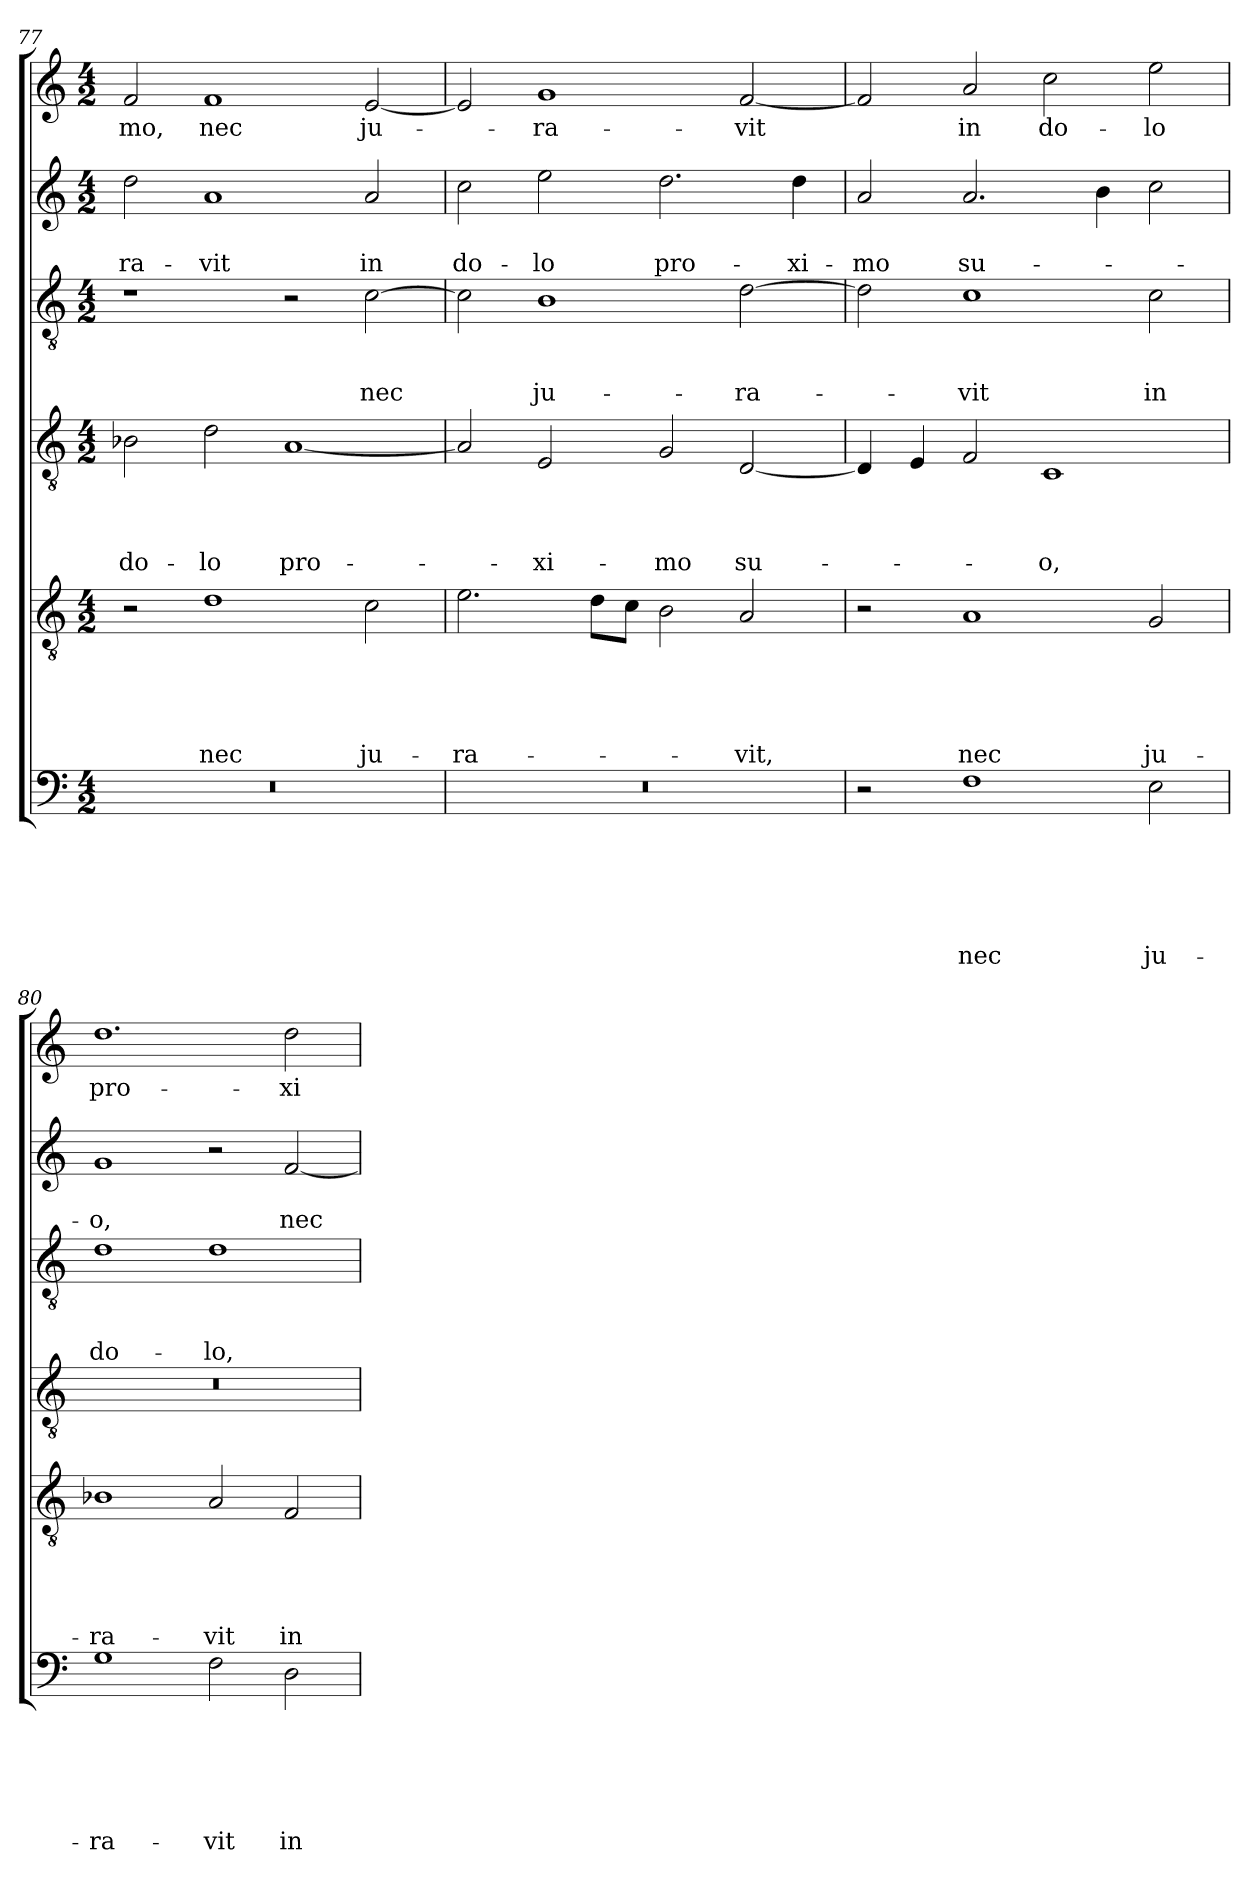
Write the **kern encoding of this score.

**kern	**text	**text	**text	**text	**text	**text	**kern	**text	**text	**text	**text	**text	**kern	**text	**text	**text	**text	**kern	**text	**text	**text	**kern	**text	**text	**kern	**text
*part6	*part6	*part6	*part6	*part6	*part6	*part6	*part5	*part5	*part5	*part5	*part5	*part5	*part4	*part4	*part4	*part4	*part4	*part3	*part3	*part3	*part3	*part2	*part2	*part2	*part1	*part1
*staff6	*staff6	*staff6	*staff6	*staff6	*staff6	*staff6	*staff5	*staff5	*staff5	*staff5	*staff5	*staff5	*staff4	*staff4	*staff4	*staff4	*staff4	*staff3	*staff3	*staff3	*staff3	*staff2	*staff2	*staff2	*staff1	*staff1
*clefF4	*	*	*	*	*	*	*clefGv2	*	*	*	*	*	*clefGv2	*	*	*	*	*clefGv2	*	*	*	*clefG2	*	*	*clefG2	*
*k[]	*	*	*	*	*	*	*k[]	*	*	*	*	*	*k[]	*	*	*	*	*k[]	*	*	*	*k[]	*	*	*k[]	*
*C:	*	*	*	*	*	*	*C:	*	*	*	*	*	*C:	*	*	*	*	*C:	*	*	*	*C:	*	*	*C:	*
*M4/2	*	*	*	*	*	*	*M4/2	*	*	*	*	*	*M4/2	*	*	*	*	*M4/2	*	*	*	*M4/2	*	*	*M4/2	*
=77	=77	=77	=77	=77	=77	=77	=77	=77	=77	=77	=77	=77	=77	=77	=77	=77	=77	=77	=77	=77	=77	=77	=77	=77	=77	=77
!	!	!	!	!	!	!	!	!	!	!	!	!	!	!	!	!	!LO:LY:b	!	!	!	!	!	!	!LO:LY:b	!	!LO:LY:b
0r	.	.	.	.	.	.	2r	.	.	.	.	.	2B-X\	.	.	.	do-	1r	.	.	.	2dd\	.	-ra-	2f/	-mo,
!	!	!	!	!	!	!	!	!	!	!	!	!LO:LY:b	!	!	!	!	!LO:LY:b	!	!	!	!	!	!	!LO:LY:b	!	!LO:LY:b
.	.	.	.	.	.	.	1d	.	.	.	.	nec	2d\	.	.	.	-lo	.	.	.	.	1a	.	-vit	1f	nec
!	!	!	!	!	!	!	!	!	!	!	!	!	!	!	!	!	!LO:LY:b	!	!	!	!	!	!	!	!	!
.	.	.	.	.	.	.	.	.	.	.	.	.	[1A	.	.	.	pro-	2r	.	.	.	.	.	.	.	.
!	!	!	!	!	!	!	!	!	!	!	!	!LO:LY:b	!	!	!	!	!	!	!	!	!LO:LY:b	!	!	!LO:LY:b	!	!LO:LY:b
.	.	.	.	.	.	.	2c\	.	.	.	.	ju-	.	.	.	.	.	[2c\	.	.	nec	2a/	.	in	[2e/	ju-
=78	=78	=78	=78	=78	=78	=78	=78	=78	=78	=78	=78	=78	=78	=78	=78	=78	=78	=78	=78	=78	=78	=78	=78	=78	=78	=78
!	!	!	!	!	!	!	!	!	!	!	!	!LO:LY:b	!	!	!	!	!	!	!	!	!	!	!	!LO:LY:b	!	!
0r	.	.	.	.	.	.	2.e\	.	.	.	.	-ra-	2A/]	.	.	.	.	2c\]	.	.	.	2cc\	.	do-	2e/]	.
!	!	!	!	!	!	!	!	!	!	!	!	!	!	!	!	!	!LO:LY:b	!	!	!	!LO:LY:b	!	!	!LO:LY:b	!	!LO:LY:b
.	.	.	.	.	.	.	.	.	.	.	.	.	2E/	.	.	.	-xi-	1B	.	.	ju-	2ee\	.	-lo	1g	-ra-
.	.	.	.	.	.	.	8d\L	.	.	.	.	.	.	.	.	.	.	.	.	.	.	.	.	.	.	.
.	.	.	.	.	.	.	8c\J	.	.	.	.	.	.	.	.	.	.	.	.	.	.	.	.	.	.	.
!	!	!	!	!	!	!	!	!	!	!	!	!	!	!	!	!	!LO:LY:b	!	!	!	!	!	!	!LO:LY:b	!	!
.	.	.	.	.	.	.	2B\	.	.	.	.	.	2G/	.	.	.	-mo	.	.	.	.	2.dd\	.	pro-	.	.
!	!	!	!	!	!	!	!	!	!	!	!	!LO:LY:b	!	!	!	!	!LO:LY:b	!	!	!	!LO:LY:b	!	!	!	!	!LO:LY:b
.	.	.	.	.	.	.	2A/	.	.	.	.	-vit,	[2D/	.	.	.	su-	[2d\	.	.	-ra-	.	.	.	[2f/	-vit
!	!	!	!	!	!	!	!	!	!	!	!	!	!	!	!	!	!	!	!	!	!	!	!	!LO:LY:b	!	!
.	.	.	.	.	.	.	.	.	.	.	.	.	.	.	.	.	.	.	.	.	.	4dd\	.	-xi-	.	.
!!LO:LB:g=z
=79	=79	=79	=79	=79	=79	=79	=79	=79	=79	=79	=79	=79	=79	=79	=79	=79	=79	=79	=79	=79	=79	=79	=79	=79	=79	=79
!	!	!	!	!	!	!	!	!	!	!	!	!	!	!	!	!	!	!	!	!	!	!	!	!LO:LY:b	!	!
2r	.	.	.	.	.	.	2r	.	.	.	.	.	4D/]	.	.	.	.	2d\]	.	.	.	2a/	.	-mo	2f/]	.
.	.	.	.	.	.	.	.	.	.	.	.	.	4E/	.	.	.	.	.	.	.	.	.	.	.	.	.
!	!	!	!	!	!	!LO:LY:b	!	!	!	!	!	!LO:LY:b	!	!	!	!	!	!	!	!	!LO:LY:b	!	!	!LO:LY:b	!	!LO:LY:b
1F	.	.	.	.	.	nec	1A	.	.	.	.	nec	2F/	.	.	.	.	1c	.	.	-vit	2.a/	.	su-	2a/	in
!	!	!	!	!	!	!	!	!	!	!	!	!	!	!	!	!	!LO:LY:b	!	!	!	!	!	!	!	!	!LO:LY:b
.	.	.	.	.	.	.	.	.	.	.	.	.	1C	.	.	.	-o,	.	.	.	.	.	.	.	2cc\	do-
.	.	.	.	.	.	.	.	.	.	.	.	.	.	.	.	.	.	.	.	.	.	4b\	.	.	.	.
!	!	!	!	!	!	!LO:LY:b	!	!	!	!	!	!LO:LY:b	!	!	!	!	!	!	!	!	!LO:LY:b	!	!	!	!	!LO:LY:b
2E\	.	.	.	.	.	ju-	2G/	.	.	.	.	ju-	.	.	.	.	.	2c\	.	.	in	2cc\	.	.	2ee\	-lo
=80	=80	=80	=80	=80	=80	=80	=80	=80	=80	=80	=80	=80	=80	=80	=80	=80	=80	=80	=80	=80	=80	=80	=80	=80	=80	=80
!	!	!	!	!	!	!LO:LY:b	!	!	!	!	!	!LO:LY:b	!	!	!	!	!	!	!	!	!LO:LY:b	!	!	!LO:LY:b	!	!LO:LY:b
1G	.	.	.	.	.	-ra-	1B-X	.	.	.	.	-ra-	0r	.	.	.	.	1d	.	.	do-	1g	.	-o,	1.dd	pro-
!	!	!	!	!	!	!LO:LY:b	!	!	!	!	!	!LO:LY:b	!	!	!	!	!	!	!	!	!LO:LY:b	!	!	!	!	!
2F\	.	.	.	.	.	-vit	2A/	.	.	.	.	-vit	.	.	.	.	.	1d	.	.	-lo,	2r	.	.	.	.
!	!	!	!	!	!	!LO:LY:b	!	!	!	!	!	!LO:LY:b	!	!	!	!	!	!	!	!	!	!	!	!LO:LY:b	!	!LO:LY:b
2D\	.	.	.	.	.	in	2F/	.	.	.	.	in	.	.	.	.	.	.	.	.	.	[2f/	.	nec	2dd\	-xi-
=	=	=	=	=	=	=	=	=	=	=	=	=	=	=	=	=	=	=	=	=	=	=	=	=	=	=
*-	*-	*-	*-	*-	*-	*-	*-	*-	*-	*-	*-	*-	*-	*-	*-	*-	*-	*-	*-	*-	*-	*-	*-	*-	*-	*-
